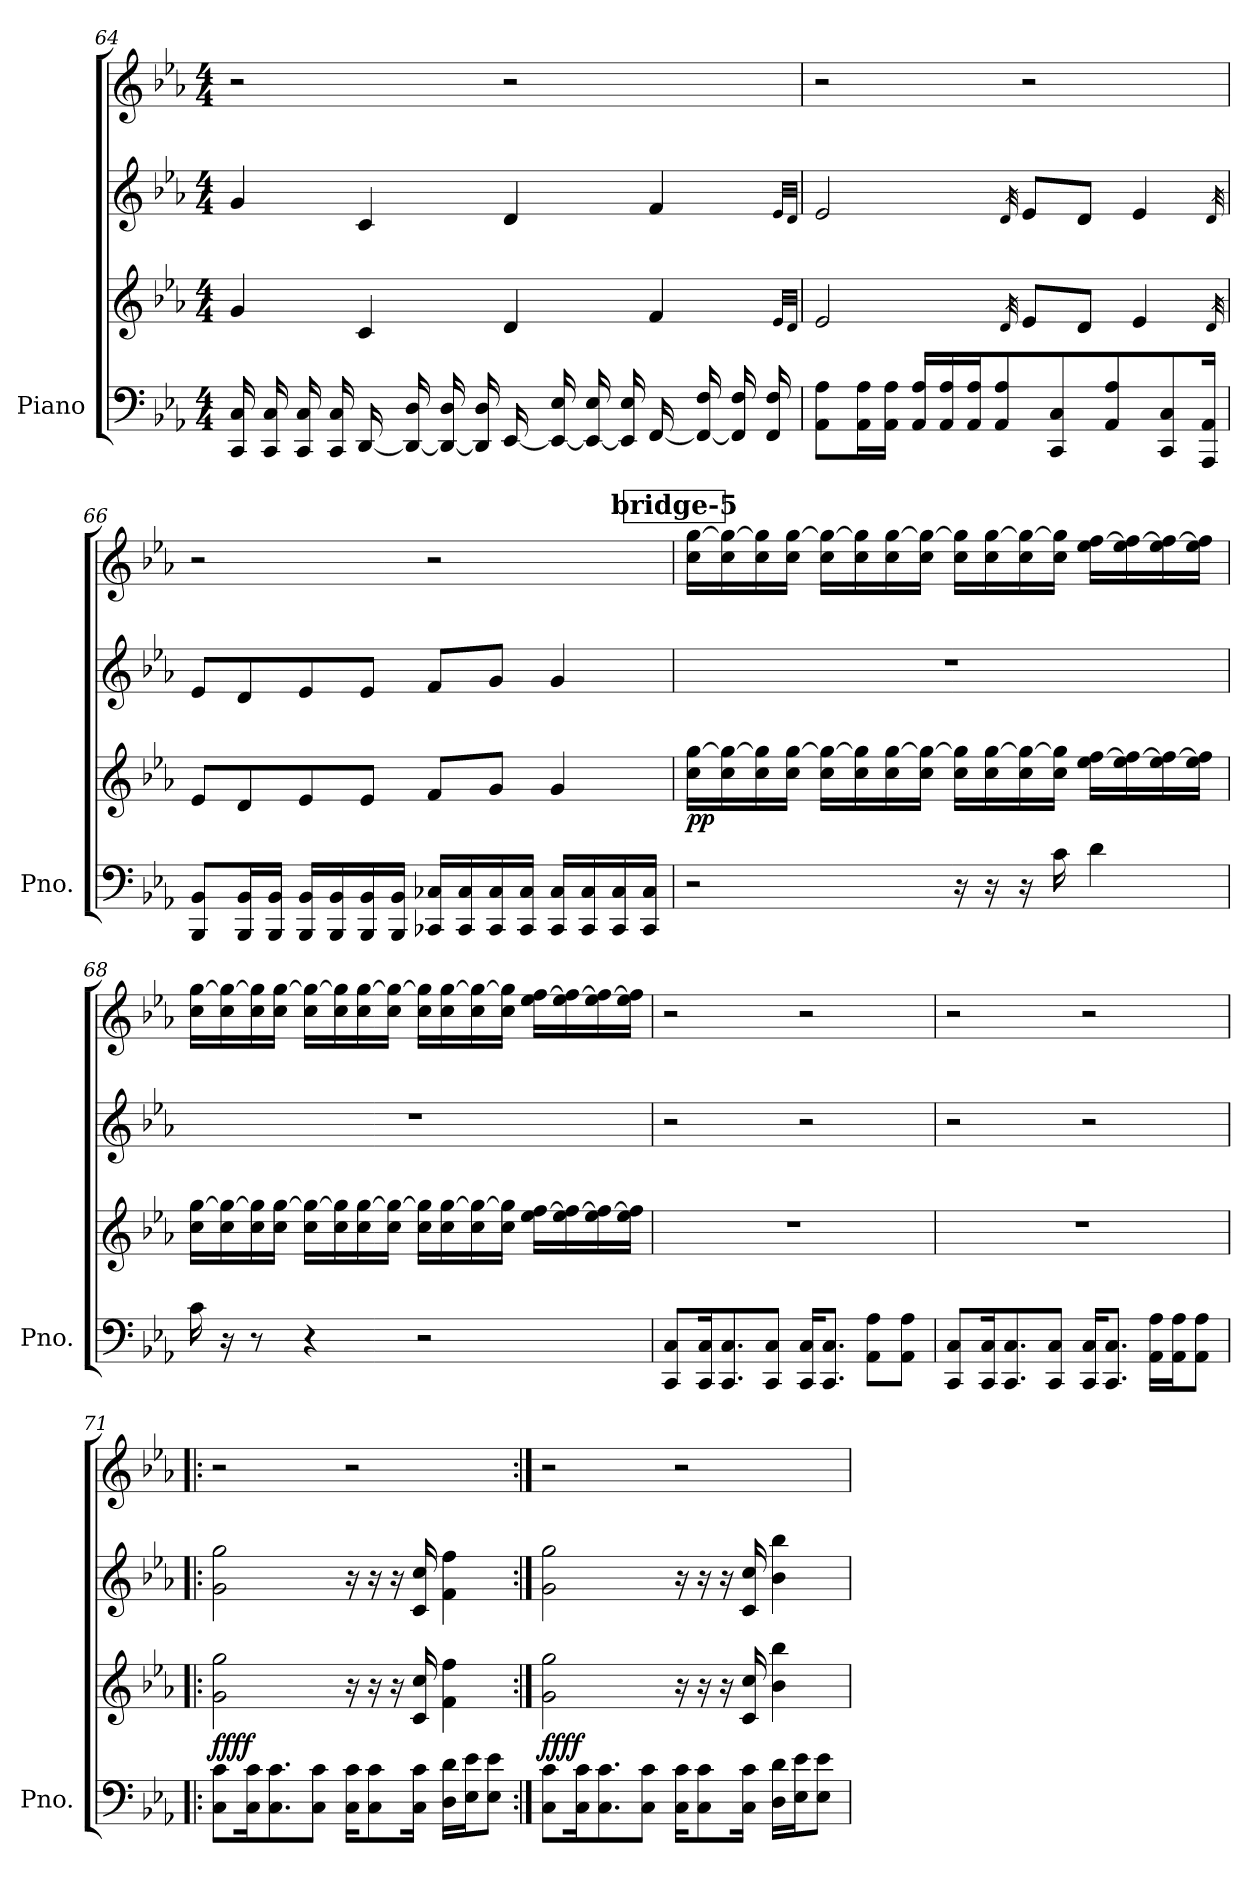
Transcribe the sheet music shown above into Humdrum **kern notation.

**kern	**kern	**kern	**kern	**dynam
*part1	*part1	*part1	*part1	*part1
*staff4	*staff3	*staff2	*staff1	*staff1/2/3/4
*I"Piano	*	*	*	*
*I'Pno.	*	*	*	*
!!LO:PB:g=z
*clefF4	*clefG2	*clefG2	*clefG2	*
*k[b-e-a-]	*k[b-e-a-]	*k[b-e-a-]	*k[b-e-a-]	*
*M4/4	*M4/4	*M4/4	*M4/4	*
=64	=64	=64	=64	=64
16CC/ 16C/	4g/	4g/	2r	.
16CC/ 16C/	.	.	.	.
16CC/ 16C/	.	.	.	.
16CC/ 16C/	.	.	.	.
[16DD/	4c/	4c/	.	.
16DD/_ 16D/	.	.	.	.
16DD/_ 16D/	.	.	.	.
16DD/] 16D/	.	.	.	.
[16EE-/	4d/	4d/	2r	.
16EE-/_ 16E-/	.	.	.	.
16EE-/_ 16E-/	.	.	.	.
16EE-/] 16E-/	.	.	.	.
[16FF/	4f/	4f/	.	.
16FF/_ 16F/	.	.	.	.
16FF/] 16F/	.	.	.	.
16FF/ 16F/	.	.	.	.
.	32qe-/LLL	32qe-/LLL	.	.
.	32qd/JJJ	32qd/JJJ	.	.
=65	=65	=65	=65	=65
8AA-\ 8A-\L	2e-/	2e-/	2r	.
16AA-\ 16A-\L	.	.	.	.
16AA-\ 16A-\JJ	.	.	.	.
16AA-/ 16A-/LL	.	.	.	.
16AA-/ 16A-/	.	.	.	.
16AA-/ 16A-/J	.	.	.	.
8AA-/ 8A-/	.	.	.	.
.	32qd/	32qd/	.	.
.	8e-/L	8e-/L	2r	.
8CC/ 8C/	.	.	.	.
.	8d/J	8d/J	.	.
8AA-/ 8A-/	.	.	.	.
.	4e-/	4e-/	.	.
8CC/ 8C/	.	.	.	.
16AAA-/ 16AA-/Jk	.	.	.	.
.	32qd/	32qd/	.	.
!!LO:LB:g=z
=66	=66	=66	=66	=66
8BBB-/ 8BB-/L	8e-/L	8e-/L	2r	.
16BBB-/ 16BB-/L	8d/	8d/	.	.
16BBB-/ 16BB-/JJ	.	.	.	.
16BBB-/ 16BB-/LL	8e-/	8e-/	.	.
16BBB-/ 16BB-/	.	.	.	.
16BBB-/ 16BB-/	8e-/J	8e-/J	.	.
16BBB-/ 16BB-/JJ	.	.	.	.
16CC-X/ 16C-X/LL	8f/L	8f/L	2r	.
16CC-/ 16C-/	.	.	.	.
16CC-/ 16C-/	8g/J	8g/J	.	.
16CC-/ 16C-/JJ	.	.	.	.
16CC-/ 16C-/LL	4g/	4g/	.	.
16CC-/ 16C-/	.	.	.	.
16CC-/ 16C-/	.	.	.	.
16CC-/ 16C-/JJ	.	.	.	.
!!LO:LB:g=z
!!LO:REH:place=s1:a:B:t=bridge-5
=67	=67	=67	=67	=67
!	!	!	!	!LO:DY:b=3
!	!	!	!	!LO:DY:n=1:b
2r	16cc\ [16gg\LL	1r	16cc\ [16gg\LL	p p
.	16cc\ 16gg\_	.	16cc\ 16gg\_	.
.	16cc\ 16gg\]	.	16cc\ 16gg\]	.
.	16cc\ [16gg\JJ	.	16cc\ [16gg\JJ	.
.	16cc\ 16gg\_LL	.	16cc\ 16gg\_LL	.
.	16cc\ 16gg\]	.	16cc\ 16gg\]	.
.	16cc\ [16gg\	.	16cc\ [16gg\	.
.	16cc\ 16gg\_JJ	.	16cc\ 16gg\_JJ	.
16r	16cc\ 16gg\]LL	.	16cc\ 16gg\]LL	.
16r	16cc\ [16gg\	.	16cc\ [16gg\	.
16r	16cc\ 16gg\_	.	16cc\ 16gg\_	.
16c\	16cc\ 16gg\]JJ	.	16cc\ 16gg\]JJ	.
4d\	16ee-\ [16ff\LL	.	16ee-\ [16ff\LL	.
.	16ee-\ 16ff\_	.	16ee-\ 16ff\_	.
.	16ee-\ 16ff\_	.	16ee-\ 16ff\_	.
.	16ee-\ 16ff\]JJ	.	16ee-\ 16ff\]JJ	.
=68	=68	=68	=68	=68
16c\	16cc\ [16gg\LL	1r	16cc\ [16gg\LL	.
16r	16cc\ 16gg\_	.	16cc\ 16gg\_	.
8r	16cc\ 16gg\]	.	16cc\ 16gg\]	.
.	16cc\ [16gg\JJ	.	16cc\ [16gg\JJ	.
4r	16cc\ 16gg\_LL	.	16cc\ 16gg\_LL	.
.	16cc\ 16gg\]	.	16cc\ 16gg\]	.
.	16cc\ [16gg\	.	16cc\ [16gg\	.
.	16cc\ 16gg\_JJ	.	16cc\ 16gg\_JJ	.
2r	16cc\ 16gg\]LL	.	16cc\ 16gg\]LL	.
.	16cc\ [16gg\	.	16cc\ [16gg\	.
.	16cc\ 16gg\_	.	16cc\ 16gg\_	.
.	16cc\ 16gg\]JJ	.	16cc\ 16gg\]JJ	.
.	16ee-\ [16ff\LL	.	16ee-\ [16ff\LL	.
.	16ee-\ 16ff\_	.	16ee-\ 16ff\_	.
.	16ee-\ 16ff\_	.	16ee-\ 16ff\_	.
.	16ee-\ 16ff\]JJ	.	16ee-\ 16ff\]JJ	.
!!LO:LB:g=z
=69	=69	=69	=69	=69
8CC/ 8C/L	1r	2r	2r	.
16CC/ 16C/K	.	.	.	.
8.CC/ 8.C/	.	.	.	.
8CC/ 8C/J	.	.	.	.
16CC/ 16C/KL	.	2r	2r	.
8.CC/ 8.C/J	.	.	.	.
8AA-\ 8A-\L	.	.	.	.
8AA-\ 8A-\J	.	.	.	.
=70	=70	=70	=70	=70
8CC/ 8C/L	1r	2r	2r	.
16CC/ 16C/K	.	.	.	.
8.CC/ 8.C/	.	.	.	.
8CC/ 8C/J	.	.	.	.
16CC/ 16C/KL	.	2r	2r	.
8.CC/ 8.C/J	.	.	.	.
16AA-\ 16A-\LL	.	.	.	.
16AA-\ 16A-\J	.	.	.	.
8AA-\ 8A-\J	.	.	.	.
!!LO:PB:g=z
=71!|:	=71!|:	=71!|:	=71!|:	=71!|:
!	!	!	!	!LO:DY:b=3
!	!	!	!	!LO:DY:n=1:b=2
8C\ 8c\L	2g\ 2gg\	2g\ 2gg\	2r	ff ff
16C\ 16c\K	.	.	.	.
8.C\ 8.c\	.	.	.	.
8C\ 8c\J	.	.	.	.
16C\ 16c\KL	16r	16r	2r	.
8C\ 8c\	16r	16r	.	.
.	16r	16r	.	.
16C\ 16c\Jk	16c/ 16cc/	16c/ 16cc/	.	.
16D\ 16d\LL	4f\ 4ff\	4f\ 4ff\	.	.
16E-\ 16e-\J	.	.	.	.
8E-\ 8e-\J	.	.	.	.
=72:|!	=72:|!	=72:|!	=72:|!	=72:|!
!	!	!	!	!LO:DY:b=3
!	!	!	!	!LO:DY:n=1:b=2
8C\ 8c\L	2g\ 2gg\	2g\ 2gg\	2r	ff ff
16C\ 16c\K	.	.	.	.
8.C\ 8.c\	.	.	.	.
8C\ 8c\J	.	.	.	.
16C\ 16c\KL	16r	16r	2r	.
8C\ 8c\	16r	16r	.	.
.	16r	16r	.	.
16C\ 16c\Jk	16c/ 16cc/	16c/ 16cc/	.	.
16D\ 16d\LL	4b-\ 4bb-\	4b-\ 4bb-\	.	.
16E-\ 16e-\J	.	.	.	.
8E-\ 8e-\J	.	.	.	.
=	=	=	=	=
*-	*-	*-	*-	*-
